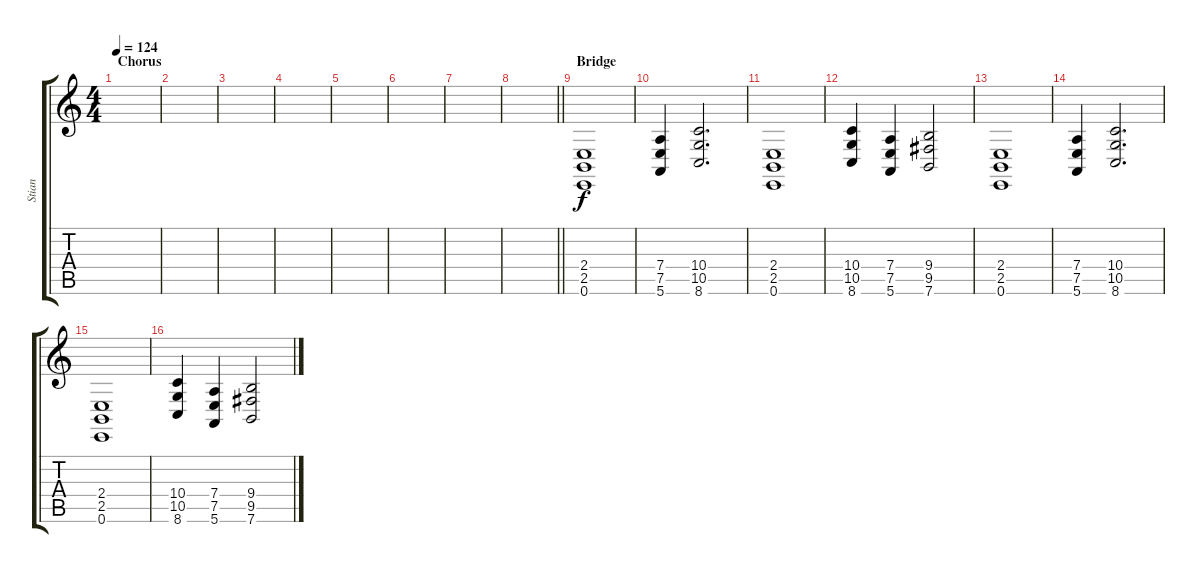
\track ("Stian" "Stian") {instrument choiraahs}
\staff {score tabs}
\tuning (E4 B3 G3 D3 A2 E2) {hide}
\ts (4 4)
\section ("" "Chorus")
\tempo 124
\clef g2
\ks c
|
|
|
|
|
|
|
\barLineRight lightlight
|
\section ("" "Bridge")
(2.4 2.5 0.6).1 |
(7.4 7.5 5.6).4 (10.4 10.5 8.6).2{d} |
(2.4 2.5 0.6).1 |
(10.4 10.5 8.6).4 (7.4 7.5 5.6).4 (9.4 9.5 7.6).2 |
(2.4 2.5 0.6).1 |
(7.4 7.5 5.6).4 (10.4 10.5 8.6).2{d} |
(2.4 2.5 0.6).1 |
(10.4 10.5 8.6).4 (7.4 7.5 5.6).4 (9.4 9.5 7.6).2
